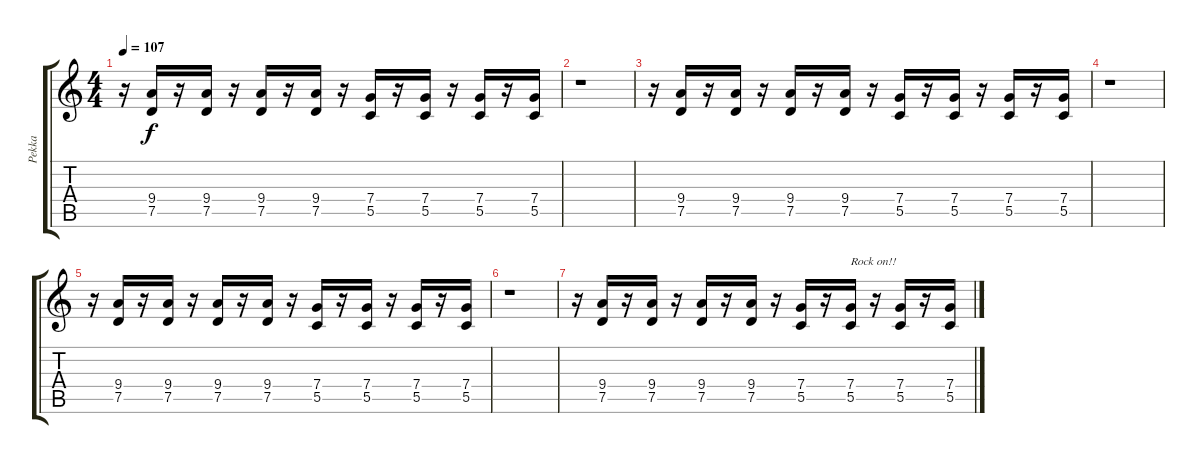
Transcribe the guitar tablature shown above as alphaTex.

\track ("Pekka" "Pekka") {instrument distortionguitar}
\staff {score tabs}
\tuning (D4 A3 F3 C3 G2 D2) {hide}
\ts (4 4)
\tempo 107
\clef g2
\ks c
r.16{dy f} (9.4 7.5).16 r.16 (9.4 7.5).16 r.16 (9.4 7.5).16 r.16 (9.4 7.5).16 r.16 (7.4 5.5).16 r.16 (7.4 5.5).16 r.16 (7.4 5.5).16 r.16 (7.4 5.5).16 |
r.1 |
r.16 (9.4 7.5).16 r.16 (9.4 7.5).16 r.16 (9.4 7.5).16 r.16 (9.4 7.5).16 r.16 (7.4 5.5).16 r.16 (7.4 5.5).16 r.16 (7.4 5.5).16 r.16 (7.4 5.5).16 |
r.1 |
r.16 (9.4 7.5).16 r.16 (9.4 7.5).16 r.16 (9.4 7.5).16 r.16 (9.4 7.5).16 r.16 (7.4 5.5).16 r.16 (7.4 5.5).16 r.16 (7.4 5.5).16 r.16 (7.4 5.5).16 |
r.1 |
r.16 (9.4 7.5).16 r.16 (9.4 7.5).16 r.16 (9.4 7.5).16 r.16 (9.4 7.5).16 r.16 (7.4 5.5).16 r.16 (7.4 5.5).16{txt "Rock on!!"} r.16 (7.4 5.5).16 r.16 (7.4 5.5).16
